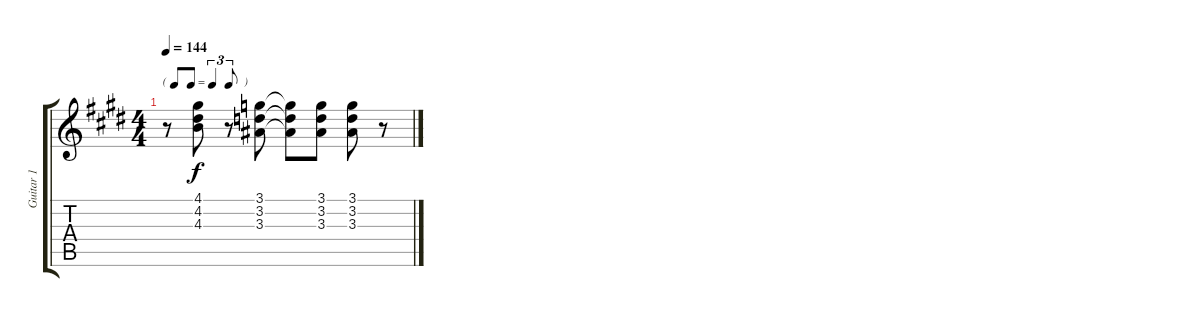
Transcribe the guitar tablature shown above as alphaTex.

\track ("Guitar 1" "Guitar 1") {instrument electricguitarclean}
\staff {score tabs}
\tuning (E4 B3 G3 D3 A2 E2) {hide}
\ts (4 4)
\tf triplet8th
\tempo 144
\clef g2
\ks c#minor
r.8{dy f} (4.1 4.2 4.3).8 r.8 (3.1 3.2 3.3).8 (3.1{t} 3.2{t} 3.3{t}).8 (3.1 3.2 3.3).8 (3.1 3.2 3.3).8 r.8
